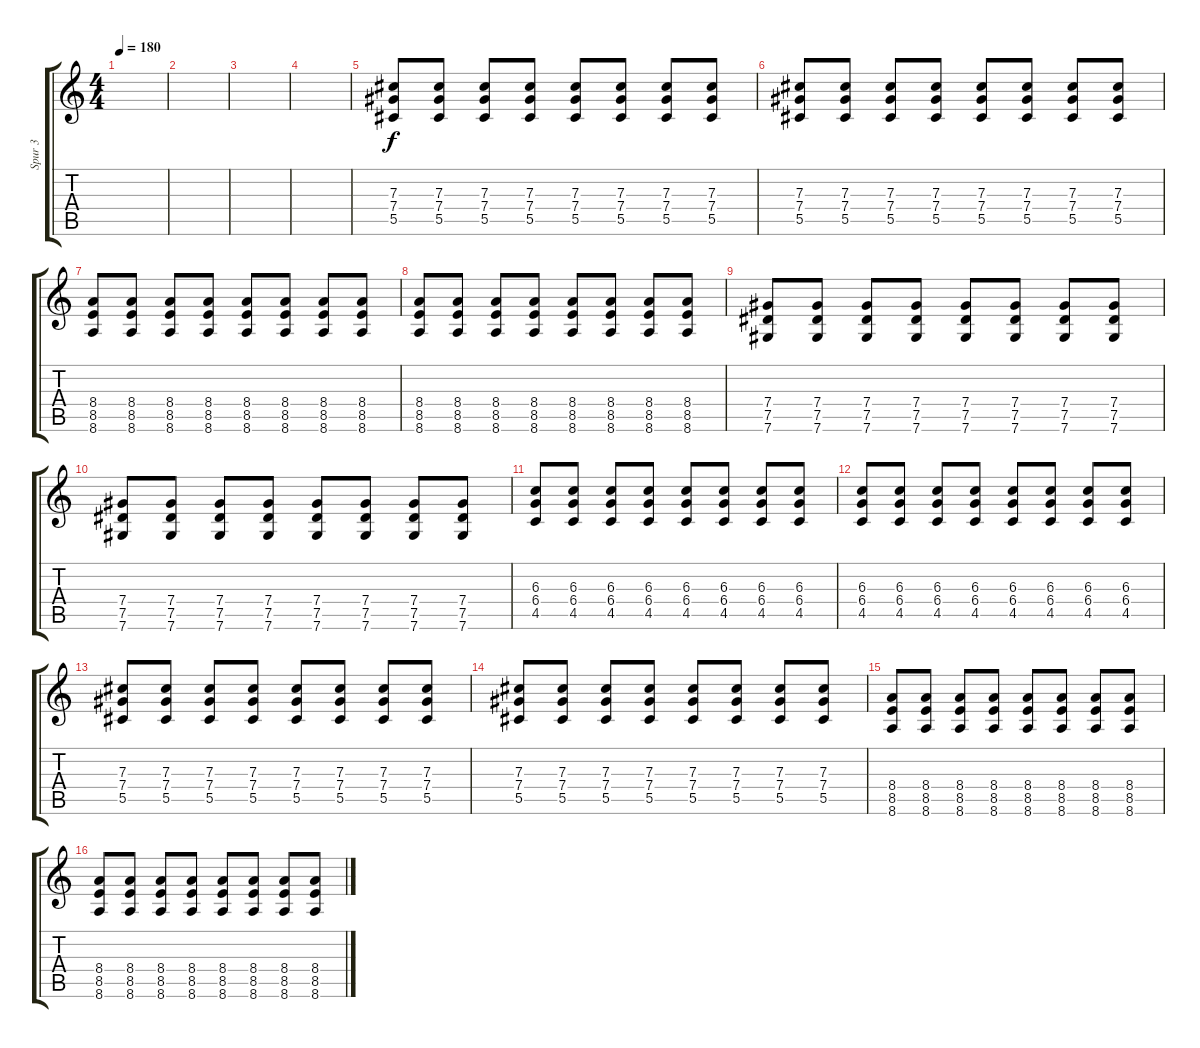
\track ("Spur 3" "Spur 3") {instrument electricguitarclean}
\staff {score tabs}
\tuning (Eb4 Bb3 Gb3 Db3 Ab2 Db2) {hide}
\ts (4 4)
\tempo 180
\clef g2
\ks c
|
|
|
|
(7.3 7.4 5.5).8{instrument distortionguitar} (7.3 7.4 5.5).8 (7.3 7.4 5.5).8 (7.3 7.4 5.5).8 (7.3 7.4 5.5).8 (7.3 7.4 5.5).8 (7.3 7.4 5.5).8 (7.3 7.4 5.5).8 |
(7.3 7.4 5.5).8{instrument distortionguitar} (7.3 7.4 5.5).8 (7.3 7.4 5.5).8 (7.3 7.4 5.5).8 (7.3 7.4 5.5).8 (7.3 7.4 5.5).8 (7.3 7.4 5.5).8 (7.3 7.4 5.5).8 |
(8.4 8.5 8.6).8 (8.4 8.5 8.6).8 (8.4 8.5 8.6).8 (8.4 8.5 8.6).8 (8.4 8.5 8.6).8 (8.4 8.5 8.6).8 (8.4 8.5 8.6).8 (8.4 8.5 8.6).8 |
(8.4 8.5 8.6).8 (8.4 8.5 8.6).8 (8.4 8.5 8.6).8 (8.4 8.5 8.6).8 (8.4 8.5 8.6).8 (8.4 8.5 8.6).8 (8.4 8.5 8.6).8 (8.4 8.5 8.6).8 |
(7.4 7.5 7.6).8 (7.4 7.5 7.6).8 (7.4 7.5 7.6).8 (7.4 7.5 7.6).8 (7.4 7.5 7.6).8 (7.4 7.5 7.6).8 (7.4 7.5 7.6).8 (7.4 7.5 7.6).8 |
(7.4 7.5 7.6).8 (7.4 7.5 7.6).8 (7.4 7.5 7.6).8 (7.4 7.5 7.6).8 (7.4 7.5 7.6).8 (7.4 7.5 7.6).8 (7.4 7.5 7.6).8 (7.4 7.5 7.6).8 |
(6.3 6.4 4.5).8 (6.3 6.4 4.5).8 (6.3 6.4 4.5).8 (6.3 6.4 4.5).8 (6.3 6.4 4.5).8 (6.3 6.4 4.5).8 (6.3 6.4 4.5).8 (6.3 6.4 4.5).8 |
(6.3 6.4 4.5).8 (6.3 6.4 4.5).8 (6.3 6.4 4.5).8 (6.3 6.4 4.5).8 (6.3 6.4 4.5).8 (6.3 6.4 4.5).8 (6.3 6.4 4.5).8 (6.3 6.4 4.5).8 |
(7.3 7.4 5.5).8{instrument distortionguitar} (7.3 7.4 5.5).8 (7.3 7.4 5.5).8 (7.3 7.4 5.5).8 (7.3 7.4 5.5).8 (7.3 7.4 5.5).8 (7.3 7.4 5.5).8 (7.3 7.4 5.5).8 |
(7.3 7.4 5.5).8{instrument distortionguitar} (7.3 7.4 5.5).8 (7.3 7.4 5.5).8 (7.3 7.4 5.5).8 (7.3 7.4 5.5).8 (7.3 7.4 5.5).8 (7.3 7.4 5.5).8 (7.3 7.4 5.5).8 |
(8.4 8.5 8.6).8 (8.4 8.5 8.6).8 (8.4 8.5 8.6).8 (8.4 8.5 8.6).8 (8.4 8.5 8.6).8 (8.4 8.5 8.6).8 (8.4 8.5 8.6).8 (8.4 8.5 8.6).8 |
(8.4 8.5 8.6).8 (8.4 8.5 8.6).8 (8.4 8.5 8.6).8 (8.4 8.5 8.6).8 (8.4 8.5 8.6).8 (8.4 8.5 8.6).8 (8.4 8.5 8.6).8 (8.4 8.5 8.6).8
